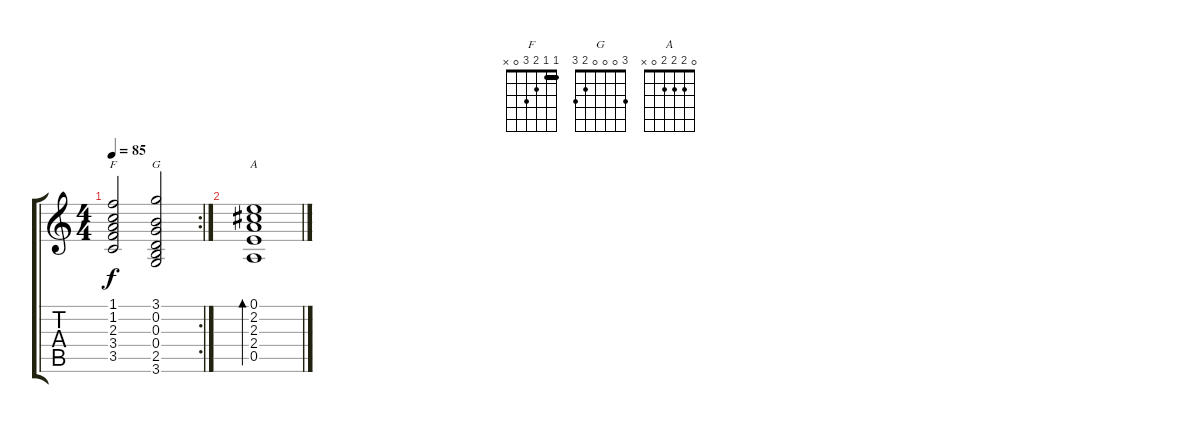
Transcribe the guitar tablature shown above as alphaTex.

\track "" {instrument acousticguitarnylon}
\staff {score tabs}
\tuning (E4 B3 G3 D3 A2 E2) {hide}
\chord ("F" 1 1 2 3 0 x) {barre 1}
\chord ("G" 3 0 0 0 2 3)
\chord ("A" 0 2 2 2 0 x)
\rc 2
\ts (4 4)
\tempo 85
\clef g2
\ks c
(1.1 1.2 2.3 3.4 3.5).2{ch "F" dy f} (3.1 0.2 0.3 0.4 2.5 3.6).2{ch "G"} |
(0.1 2.2 2.3 2.4 0.5).1{bd 240 ch "A"}
